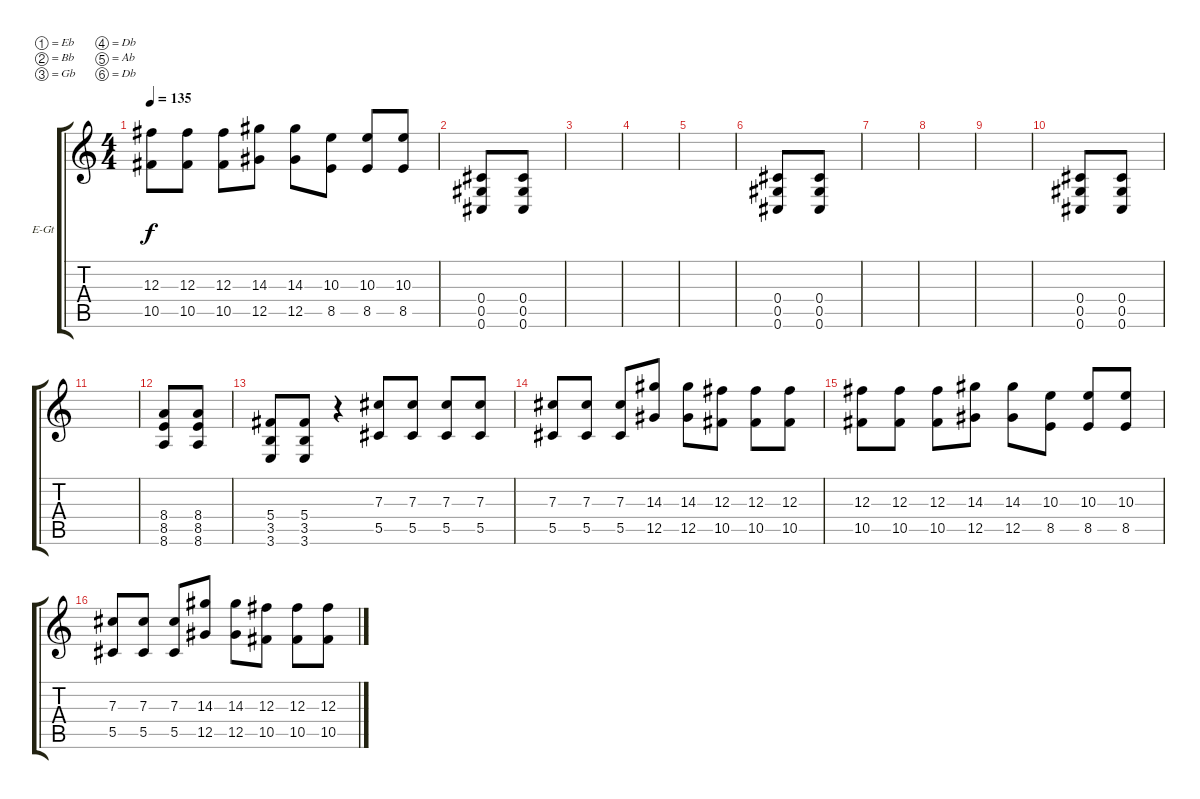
\defaultSystemsLayout 4
\bracketExtendMode groupsimilarinstruments
\firstSystemTrackNameOrientation horizontal
\otherSystemsTrackNameOrientation horizontal
\track ("Electric Guitar" "E-Gt") {instrument distortionguitar}
\staff {score tabs}
\tuning (Eb4 Bb3 Gb3 Db3 Ab2 Db2)
\ts (4 4)
\tempo 135
\clef g2
\scale
0.333333
\ks c
(10.5 12.3).8{dy f} (10.5 12.3).8 (10.5 12.3).8 (12.5 14.3).8 (12.5 14.3).8 (8.5 10.3).8 (8.5 10.3).8 (8.5 10.3).8 |
\scale
0.333333 (0.6 0.5 0.4).8 (0.6 0.5 0.4).8 |
\scale
0.333333 |
\scale
0.333333 |
\scale
0.333333 |
\scale
0.333333 (0.6 0.5 0.4).8 (0.6 0.5 0.4).8 |
\scale
0.333333 |
\scale
0.333333 |
\scale
0.333333 |
\scale
0.333333 (0.6 0.5 0.4).8 (0.6 0.5 0.4).8 |
\scale
0.333333 |
\scale
0.333333 (8.6 8.5 8.4).8 (8.4 8.5 8.6).8 |
\scale
0.333333 (3.6 3.5 5.4).8 (5.4 3.5 3.6).8 r.4 (5.5 7.3).8 (5.5 7.3).8 (5.5 7.3).8 (5.5 7.3).8 |
\scale
0.333333 (5.5 7.3).8 (5.5 7.3).8 (5.5 7.3).8 (12.5 14.3).8 (12.5 14.3).8 (10.5 12.3).8 (10.5 12.3).8 (10.5 12.3).8 |
\scale
0.333333 (10.5 12.3).8 (10.5 12.3).8 (10.5 12.3).8 (12.5 14.3).8 (12.5 14.3).8 (8.5 10.3).8 (8.5 10.3).8 (8.5 10.3).8 |
\scale
0.333333 (5.5 7.3).8 (5.5 7.3).8 (5.5 7.3).8 (12.5 14.3).8 (12.5 14.3).8 (10.5 12.3).8 (10.5 12.3).8 (10.5 12.3).8
